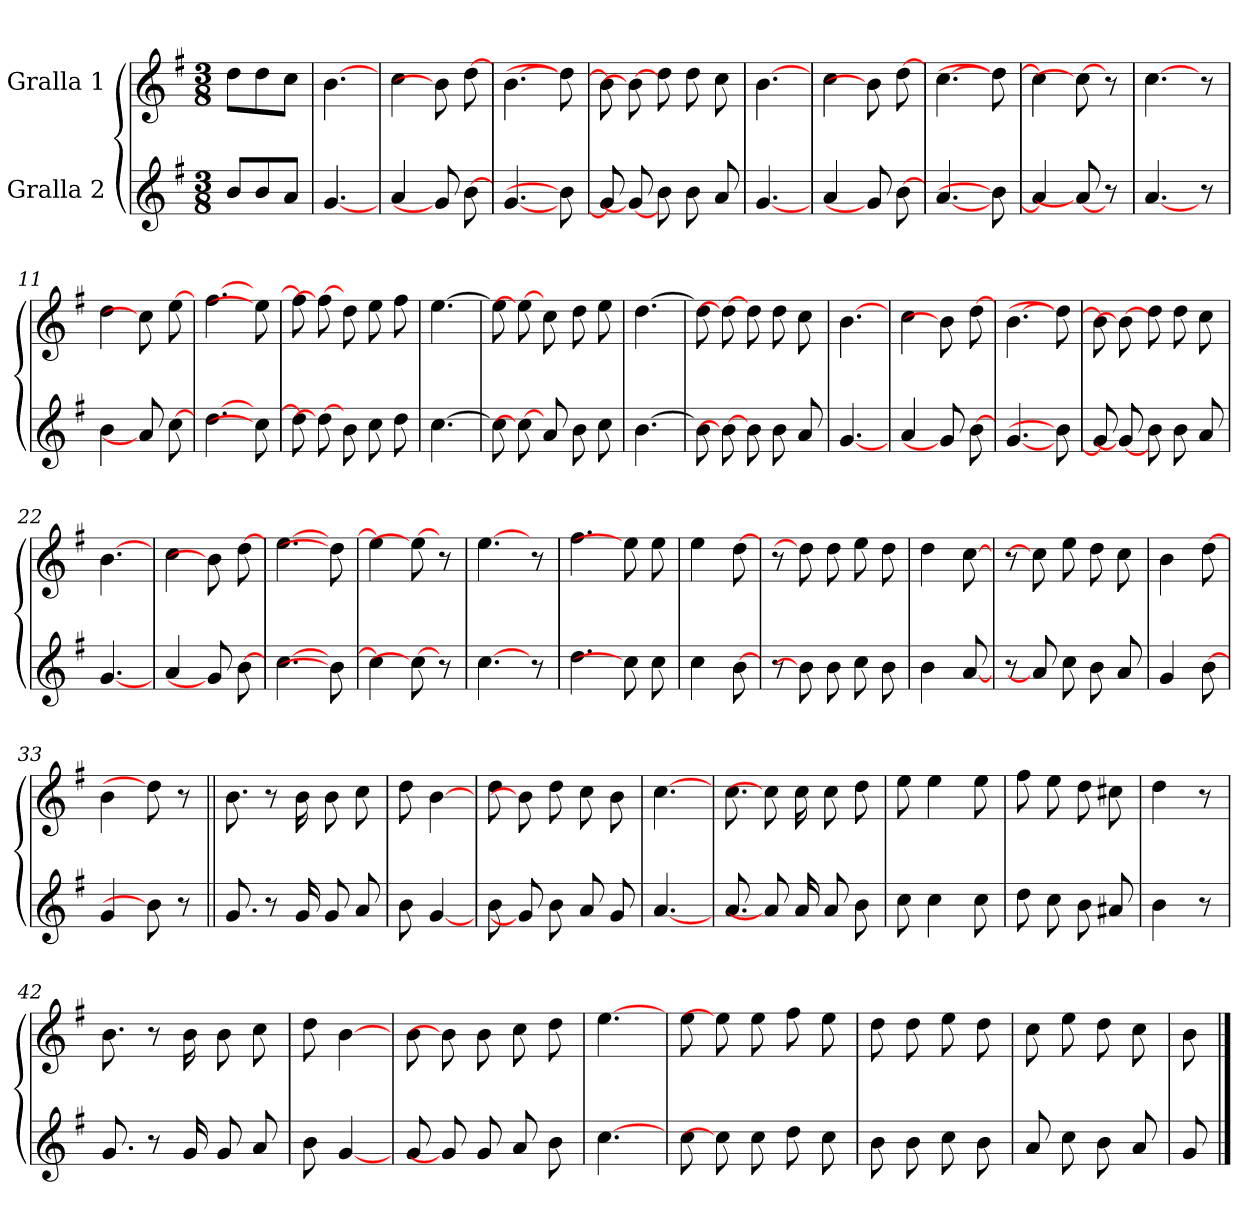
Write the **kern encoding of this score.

**kern	**kern
*part2	*part1
*staff2	*staff1
*I"Gralla 2	*I"Gralla 1
*clefG2	*clefG2
*k[f#]	*k[f#]
*M3/8	*M3/8
=1	=1
8b/L	8dd\L
8b/	8dd\
8a/J	8cc\J
=2	=2
[4.g	[4.b
=3	=3
4a	4cc
8g]	8b]
[8b	[8dd
=4	=4
[4.g	[4.b
8b]	8dd]
=5	=5
8g]	8b]
8g_	8b_
8b	8dd
8b	8dd
8a	8cc
=6	=6
[4.g	[4.b
=7	=7
4a	4cc
8g]	8b]
[8b	[8dd
=8	=8
[4.a	[4.cc
8b]	8dd]
=9	=9
4a]	4cc]
8a_	8cc_
8r	8r
=10	=10
[4.a	[4.cc
8r	8r
=11	=11
4b	4dd
8a]	8cc]
[8cc	[8ee
=12	=12
[4.dd	[4.ff#
8cc]	8ee]
=13	=13
8dd]	8ff#]
8dd_	8ff#_
8b	8dd
8cc	8ee
8dd	8ff#
=14	=14
[4.cc	[4.ee
=15	=15
8cc]	8ee]
8cc_	8ee_
8a	8cc
8b	8dd
8cc	8ee
=16	=16
[4.b	[4.dd
=17	=17
8b]	8dd]
8b_	8dd_
8b	8dd
8b	8dd
8a	8cc
=18	=18
[4.g	[4.b
=19	=19
4a	4cc
8g]	8b]
[8b	[8dd
=20	=20
[4.g	[4.b
8b]	8dd]
=21	=21
8g]	8b]
8g_	8b_
8b	8dd
8b	8dd
8a	8cc
=22	=22
[4.g	[4.b
=23	=23
4a	4cc
8g]	8b]
[8b	[8dd
=24	=24
[4.cc	[4.ee
8b]	8dd]
=25	=25
4cc]	4ee]
8cc_	8ee_
8r	8r
=26	=26
[4.cc	[4.ee
8r	8r
=27	=27
4.dd	4.ff#
8cc]	8ee]
8cc	8ee
=28	=28
4cc	4ee
[8b	[8dd
=29	=29
8r	8r
8b]	8dd]
8b	8dd
8cc	8ee
8b	8dd
=30	=30
4b	4dd
[8a	[8cc
=31	=31
8r	8r
8a]	8cc]
8cc	8ee
8b	8dd
8a	8cc
=32	=32
4g	4b
[8b	[8dd
=33	=33
4g	4b
8b]	8dd]
8r	8r
=34||	=34||
8.g	8.b
8r	8r
16g	16b
8g	8b
8a	8cc
=35	=35
8b	8dd
[4g	[4b
=36	=36
8b	8dd
8g]	8b]
8b	8dd
8a	8cc
8g	8b
=37	=37
[4.a	[4.cc
=38	=38
8.a	8.cc
8a]	8cc]
16a	16cc
8a	8cc
8b	8dd
=39	=39
8cc	8ee
4cc	4ee
8cc	8ee
=40	=40
8dd	8ff#
8cc	8ee
8b	8dd
8a#	8cc#
=41	=41
4b	4dd
8r	8r
=42	=42
8.g	8.b
8r	8r
16g	16b
8g	8b
8a	8cc
=43	=43
8b	8dd
[4g	[4b
=44	=44
8g	8b
8g]	8b]
8g	8b
8a	8cc
8b	8dd
=45	=45
[4.cc	[4.ee
=46	=46
8cc	8ee
8cc]	8ee]
8cc	8ee
8dd	8ff#
8cc	8ee
=47	=47
8b	8dd
8b	8dd
8cc	8ee
8b	8dd
=48	=48
8a	8cc
8cc	8ee
8b	8dd
8a	8cc
=49	=49
8g	8b
==	==
*-	*-
